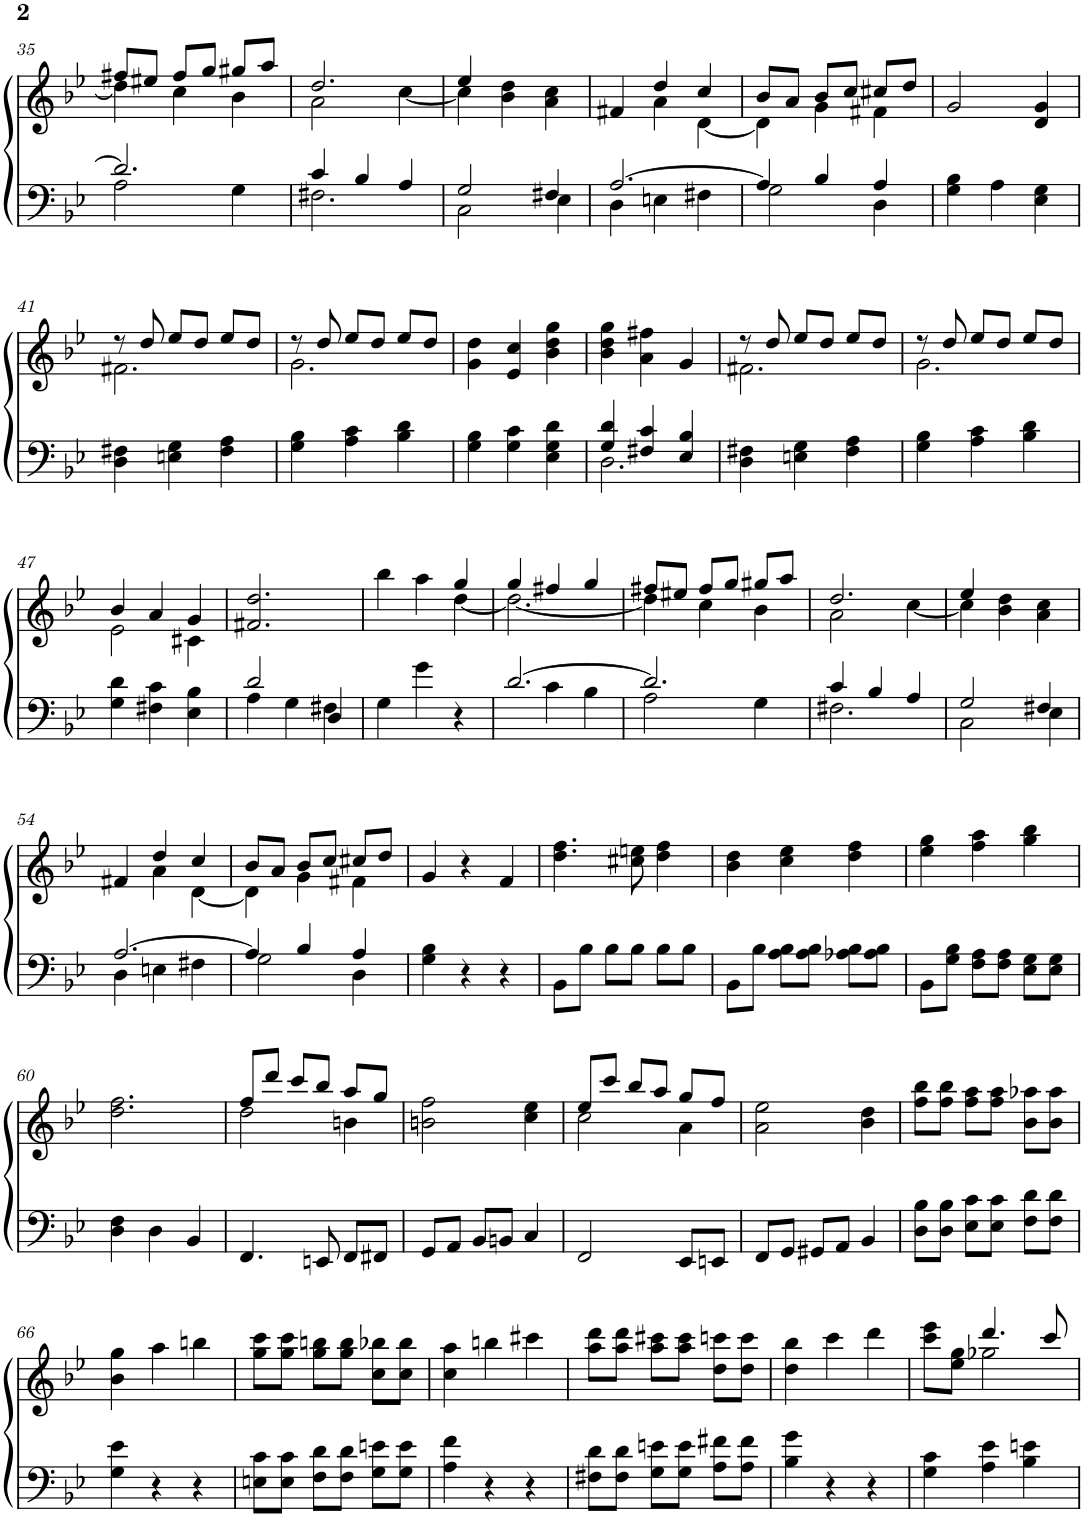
**kern	**kern
*part1	*part1
*staff2	*staff1
*I"Piano	*
*I'Pno.	*
!!LO:PB:g=z
*clefF4	*clefG2
*k[b-e-]	*k[b-e-]
*M3/4	*M3/4
=35	=35
*^	*^
2.d/]	2A\	8ff#X/L	4dd\]
.	.	8ee#X/J	.
.	.	8ff#/L	4cc\
.	.	8gg/J	.
.	4G\	8gg#X/L	4b-\
.	.	8aa/J	.
=36	=36	=36	=36
4c/	2.F#X\	2.dd/	2a\
4B-/	.	.	.
4A/	.	.	[4cc\
=37	=37	=37	=37
2G/	2C\	4ee-/	4cc\]
.	.	4b-\ 4dd\	2ryy
4F#X/	4E-\	4a\ 4cc\	.
=38	=38	=38	=38
[2.A/	4D\	4f#X/	4ryy
.	4En\	4dd/	4a\
.	4F#X\	4cc/	[4d\
=39	=39	=39	=39
4A/]	2G\	8b-/L	4d\]
.	.	8a/J	.
4B-/	.	8b-/L	4g\
.	.	8cc/J	.
4A/	4D\	8cc#X/L	4f#X\
.	.	8dd/J	.
*v	*v	*	*
*	*v	*v
=40	=40
4G\ 4B-\	2g/
4A\	.
4E-\ 4G\	4d/ 4g/
!!LO:LB:g=z
=41	=41
*	*^
4D\ 4F#X\	8r	2.f#X\
.	8dd/	.
4En\ 4G\	8ee-/L	.
.	8dd/J	.
4F#\ 4A\	8ee-/L	.
.	8dd/J	.
=42	=42	=42
4G\ 4B-\	8r	2.g\
.	8dd/	.
4A\ 4c\	8ee-/L	.
.	8dd/J	.
4B-\ 4d\	8ee-/L	.
.	8dd/J	.
*	*v	*v
=43	=43
4G\ 4B-\	4g\ 4dd\
4G\ 4c\	4e-/ 4cc/
4E-\ 4G\ 4d\	4b-\ 4dd\ 4gg\
=44	=44
*^	*
4G/ 4d/	2.D\	4b-\ 4dd\ 4gg\
4F#X/ 4c/	.	4a\ 4ff#X\
4E-/ 4B-/	.	4g/
*v	*v	*
=45	=45
*	*^
4D\ 4F#X\	8r	2.f#X\
.	8dd/	.
4En\ 4G\	8ee-/L	.
.	8dd/J	.
4F#\ 4A\	8ee-/L	.
.	8dd/J	.
=46	=46	=46
4G\ 4B-\	8r	2.g\
.	8dd/	.
4A\ 4c\	8ee-/L	.
.	8dd/J	.
4B-\ 4d\	8ee-/L	.
.	8dd/J	.
!!LO:LB:g=z	!!
=47	=47	=47
4G\ 4d\	4b-/	2e-\
4F#X\ 4c\	4a/	.
4E-\ 4B-\	4g/	4c#X\
*	*v	*v
=48	=48
*^	*
2d/	4A\	2.f#X/ 2.dd/
.	4G\	.
4D/	4F#X\	.
*v	*v	*
=49	=49
*	*^
4G\	4bb-\	2ryy
4g\	4aa\	.
4r	4gg/	[4dd\
=50	=50	=50
*^	*	*
[2.d/	4ryy	4gg/	2.dd\_
.	4c\	4ff#X/	.
.	4B-\	4gg/	.
=51	=51	=51	=51
2.d/]	2A\	8ff#X/L	4dd\]
.	.	8ee#X/J	.
.	.	8ff#/L	4cc\
.	.	8gg/J	.
.	4G\	8gg#X/L	4b-\
.	.	8aa/J	.
=52	=52	=52	=52
4c/	2.F#X\	2.dd/	2a\
4B-/	.	.	.
4A/	.	.	[4cc\
=53	=53	=53	=53
2G/	2C\	4ee-/	4cc\]
.	.	4b-\ 4dd\	2ryy
4F#X/	4E-\	4a\ 4cc\	.
!!LO:LB:g=z	!!
=54	=54	=54	=54
[2.A/	4D\	4f#X/	4ryy
.	4En\	4dd/	4a\
.	4F#X\	4cc/	[4d\
=55	=55	=55	=55
4A/]	2G\	8b-/L	4d\]
.	.	8a/J	.
4B-/	.	8b-/L	4g\
.	.	8cc/J	.
4A/	4D\	8cc#X/L	4f#X\
.	.	8dd/J	.
*v	*v	*	*
*	*v	*v
=56	=56
4G\ 4B-\	4g/
4r	4r
4r	4f/
=57	=57
8BB-\L	4.dd\ 4.ff\
8B-\J	.
8B-\L	.
8B-\J	8cc#X\ 8een\
8B-\L	4dd\ 4ff\
8B-\J	.
=58	=58
8BB-\L	4b-\ 4dd\
8B-\J	.
8A\ 8B-\L	4cc\ 4ee-\
8A\ 8B-\J	.
8A-X\ 8B-\L	4dd\ 4ff\
8A-\ 8B-\J	.
=59	=59
8BB-\L	4ee-\ 4gg\
8G\ 8B-\J	.
8F\ 8A\L	4ff\ 4aa\
8F\ 8A\J	.
8E-\ 8G\L	4gg\ 4bb-\
8E-\ 8G\J	.
!!LO:LB:g=z
=60	=60
4D\ 4F\	2.dd\ 2.ff\
4D\	.
4BB-/	.
=61	=61
*	*^
4.FF/	8ff/L	2dd\
.	8ddd/J	.
.	8ccc/L	.
8EEn/	8bb-/J	.
8FF/L	8aa/L	4bn\
8FF#X/J	8gg/J	.
*	*v	*v
=62	=62
8GG/L	2bn\ 2ff\
8AA/J	.
8BB-/L	.
8BBn/J	.
4C/	4cc\ 4ee-\
=63	=63
*	*^
2FF/	8ee-/L	2cc\
.	8ccc/J	.
.	8bb-/L	.
.	8aa/J	.
8EE-/L	8gg/L	4a\
8EEn/J	8ff/J	.
*	*v	*v
=64	=64
8FF/L	2a\ 2ee-\
8GG/J	.
8GG#X/L	.
8AA/J	.
4BB-/	4b-\ 4dd\
=65	=65
8D\ 8B-\L	8ff\ 8bb-\L
8D\ 8B-\J	8ff\ 8bb-\J
8E-\ 8c\L	8ff\ 8aa\L
8E-\ 8c\J	8ff\ 8aa\J
8F\ 8d\L	8b-\ 8aa-X\L
8F\ 8d\J	8b-\ 8aa-\J
!!LO:LB:g=z
=66	=66
4G\ 4e-\	4b-\ 4gg\
4r	4aa\
4r	4bbn\
=67	=67
8En\ 8c\L	8gg\ 8ccc\L
8E\ 8c\J	8gg\ 8ccc\J
8F\ 8d\L	8gg\ 8bbn\L
8F\ 8d\J	8gg\ 8bb\J
8G\ 8en\L	8cc\ 8bb-X\L
8G\ 8e\J	8cc\ 8bb-\J
=68	=68
4A\ 4f\	4cc\ 4aa\
4r	4bbn\
4r	4ccc#X\
=69	=69
8F#X\ 8d\L	8aa\ 8ddd\L
8F#\ 8d\J	8aa\ 8ddd\J
8G\ 8en\L	8aa\ 8ccc#X\L
8G\ 8e\J	8aa\ 8ccc#\J
8A\ 8f#X\L	8dd\ 8cccn\L
8A\ 8f#\J	8dd\ 8ccc\J
=70	=70
4B-\ 4g\	4dd\ 4bb-\
4r	4ccc\
4r	4ddd\
=71	=71
*	*^
4G\ 4c\	8ccc\ 8eee-\L	4ryy
.	8ee-\ 8gg\J	.
4A\ 4e-\	4.ddd/	2gg-X\
4B-\ 4en\	.	.
.	8ccc/	.
*	*v	*v
=	=
*-	*-
